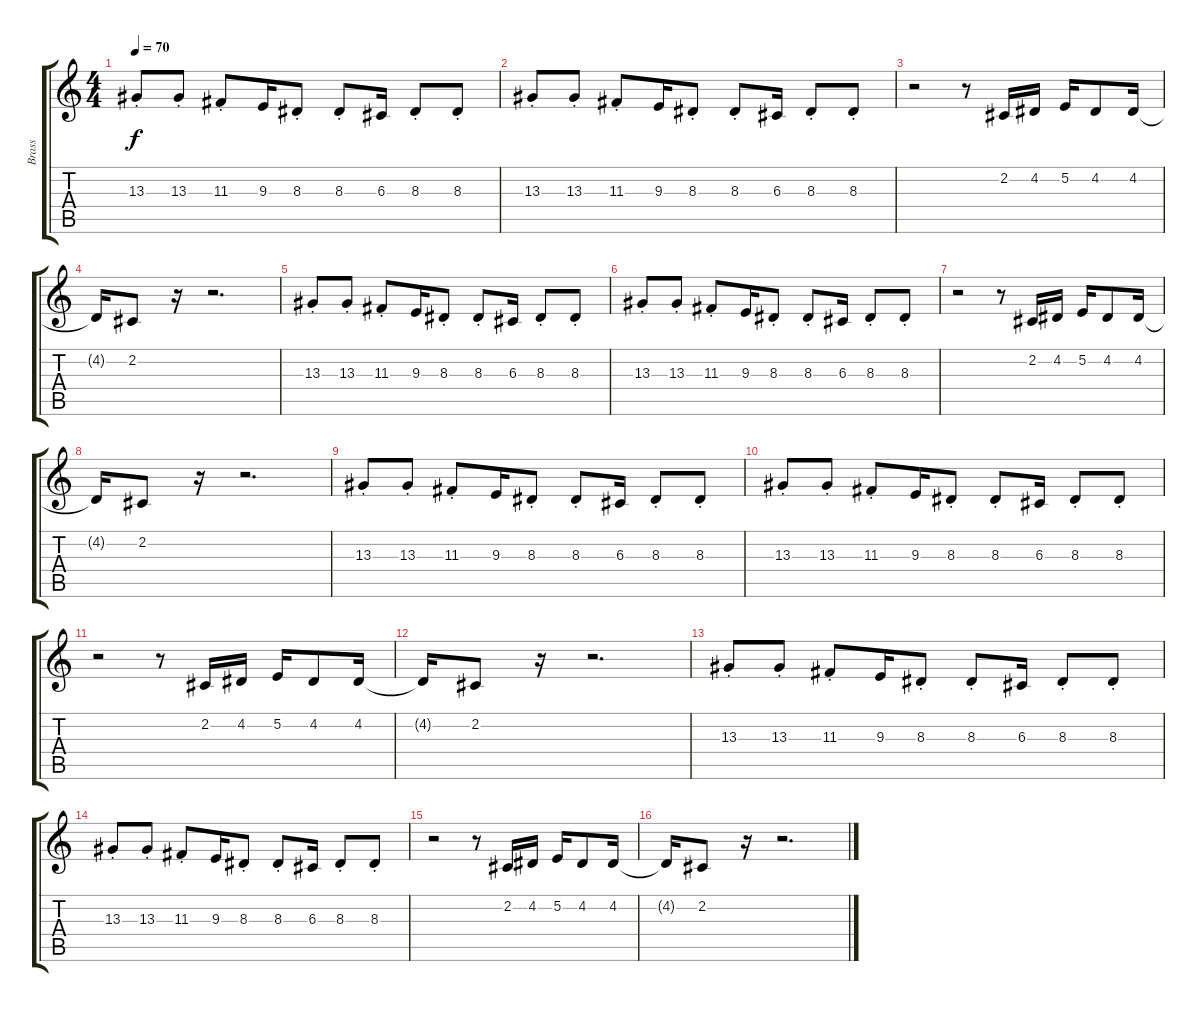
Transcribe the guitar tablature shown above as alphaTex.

\track ("Brass " "Brass ") {instrument brasssection}
\staff {score tabs}
\tuning (E4 B3 G3 D3 A2 E2) {hide}
\ts (4 4)
\tempo 70
\clef g2
\ks c
13.3{st}.8{dy f} 13.3{st}.8 11.3{st}.8 9.3.16 8.3{st}.8 8.3{st}.8 6.3.16 8.3{st}.8 8.3{st}.8 |
13.3{st}.8 13.3{st}.8 11.3{st}.8 9.3.16 8.3{st}.8 8.3{st}.8 6.3.16 8.3{st}.8 8.3{st}.8 |
r.2 r.8 2.2.16 4.2.16 5.2.16 4.2.8 4.2.16 |
4.2{t}.16 2.2.8 r.16 r.2{d} |
13.3{st}.8 13.3{st}.8 11.3{st}.8 9.3.16 8.3{st}.8 8.3{st}.8 6.3.16 8.3{st}.8 8.3{st}.8 |
13.3{st}.8 13.3{st}.8 11.3{st}.8 9.3.16 8.3{st}.8 8.3{st}.8 6.3.16 8.3{st}.8 8.3{st}.8 |
r.2 r.8 2.2.16 4.2.16 5.2.16 4.2.8 4.2.16 |
4.2{t}.16 2.2.8 r.16 r.2{d} |
13.3{st}.8 13.3{st}.8 11.3{st}.8 9.3.16 8.3{st}.8 8.3{st}.8 6.3.16 8.3{st}.8 8.3{st}.8 |
13.3{st}.8 13.3{st}.8 11.3{st}.8 9.3.16 8.3{st}.8 8.3{st}.8 6.3.16 8.3{st}.8 8.3{st}.8 |
r.2 r.8 2.2.16 4.2.16 5.2.16 4.2.8 4.2.16 |
4.2{t}.16 2.2.8 r.16 r.2{d} |
13.3{st}.8 13.3{st}.8 11.3{st}.8 9.3.16 8.3{st}.8 8.3{st}.8 6.3.16 8.3{st}.8 8.3{st}.8 |
13.3{st}.8 13.3{st}.8 11.3{st}.8 9.3.16 8.3{st}.8 8.3{st}.8 6.3.16 8.3{st}.8 8.3{st}.8 |
r.2 r.8 2.2.16 4.2.16 5.2.16 4.2.8 4.2.16 |
4.2{t}.16 2.2.8 r.16 r.2{d}
